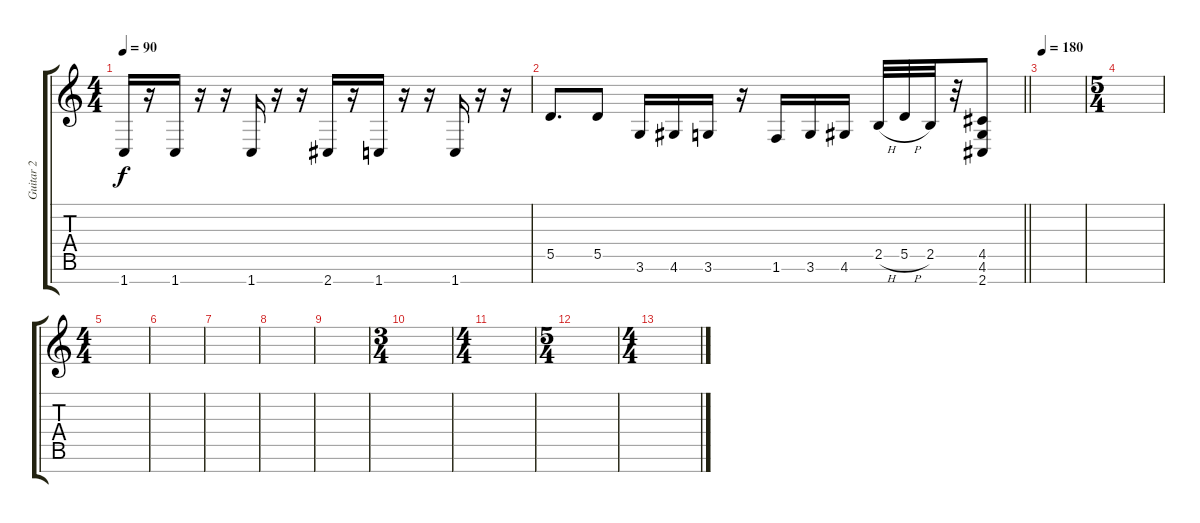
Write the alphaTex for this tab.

\track ("Guitar 2" "Guitar 2") {instrument distortionguitar}
\staff {score tabs}
\tuning (E4 B3 G3 D3 A2 E2 B1) {hide}
\ts (4 4)
\tempo 90
\clef g2
\ks c
1.7.16{dy f} r.16 1.7.16 r.16 r.16 1.7.16 r.16 r.16 2.7.16 r.16 1.7.16 r.16 r.16 1.7.16 r.16 r.16 |
\barLineRight lightlight
5.5.8{d} 5.5.8 3.6.16 4.6.16 3.6.16 r.16 1.6.16 3.6.16 4.6.16 2.5{h}.32 5.5{h}.32 2.5.32 r.32 (4.5 4.6 2.7).8 |
\tempo 180
|
\ts (5 4)
|
\ts (4 4)
|
|
|
|
|
\ts (3 4)
|
\ts (4 4)
|
\ts (5 4)
|
\ts (4 4)
